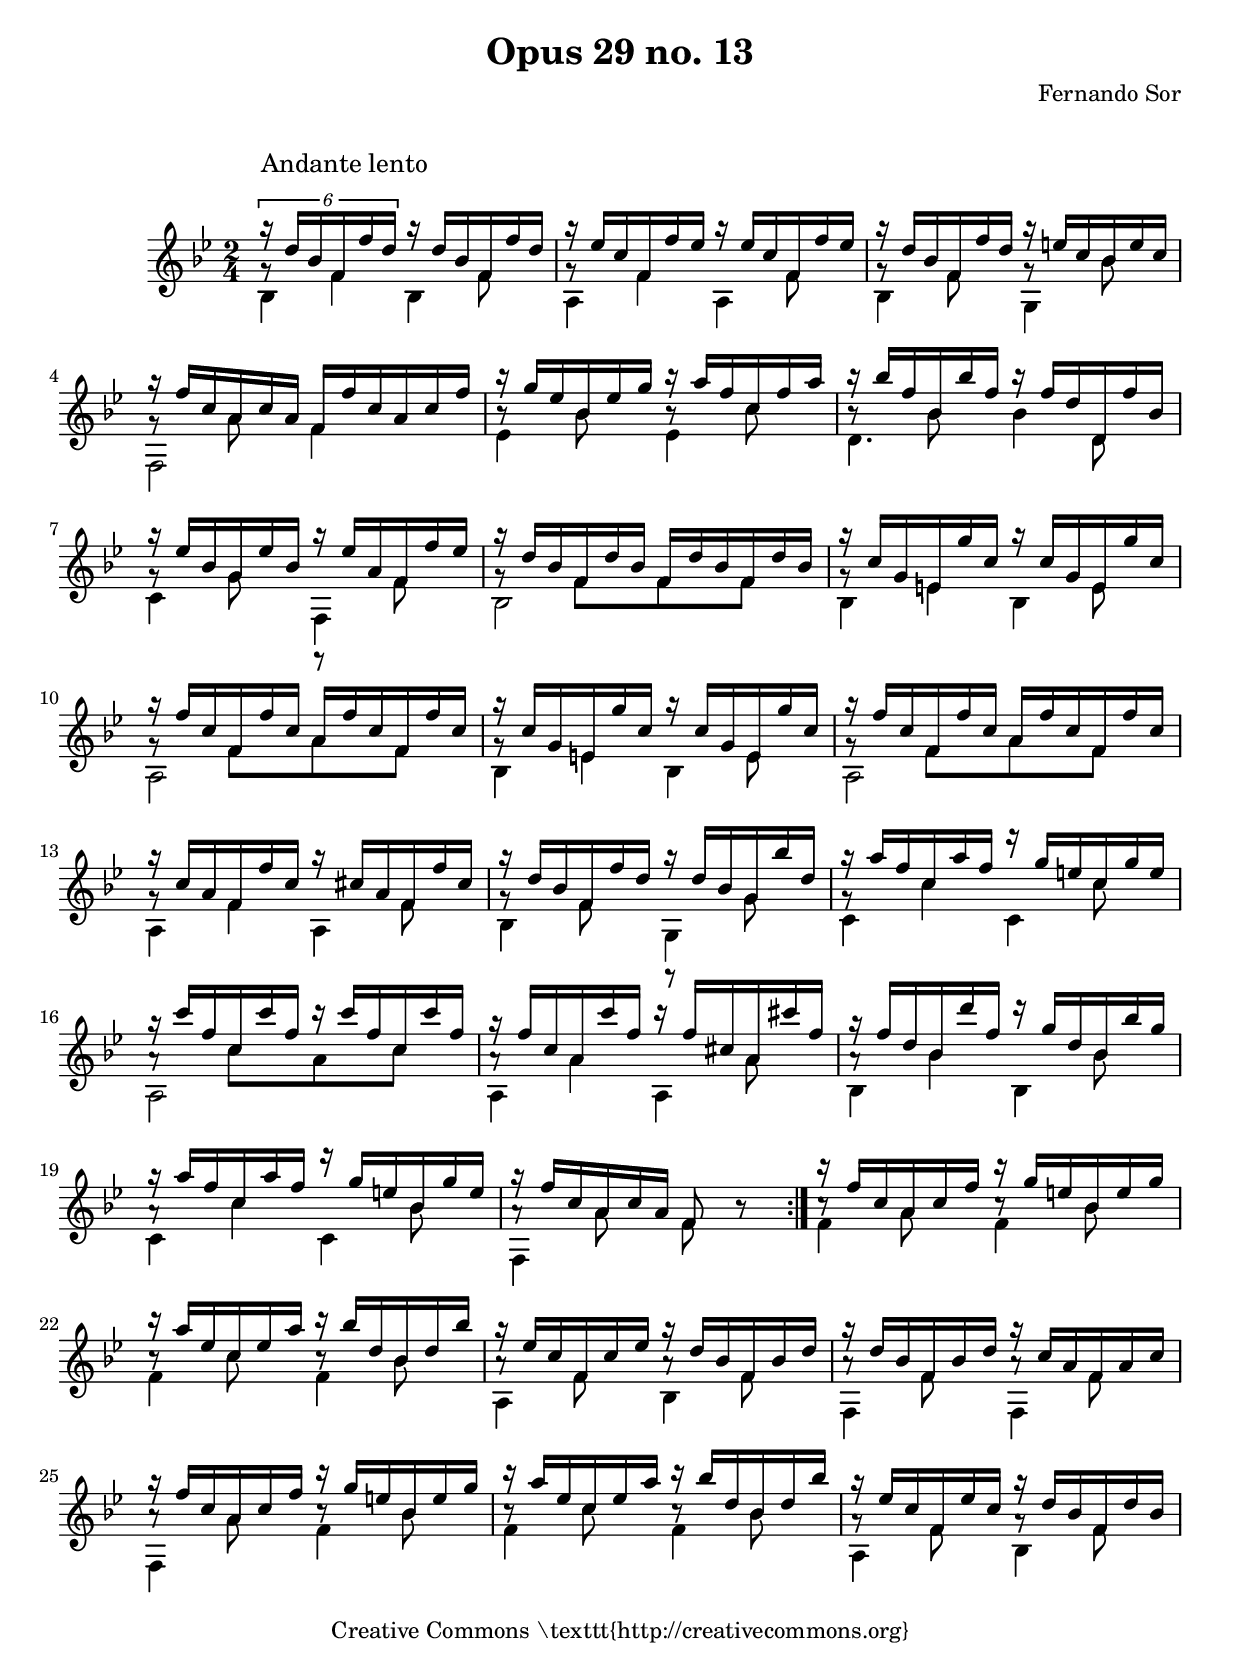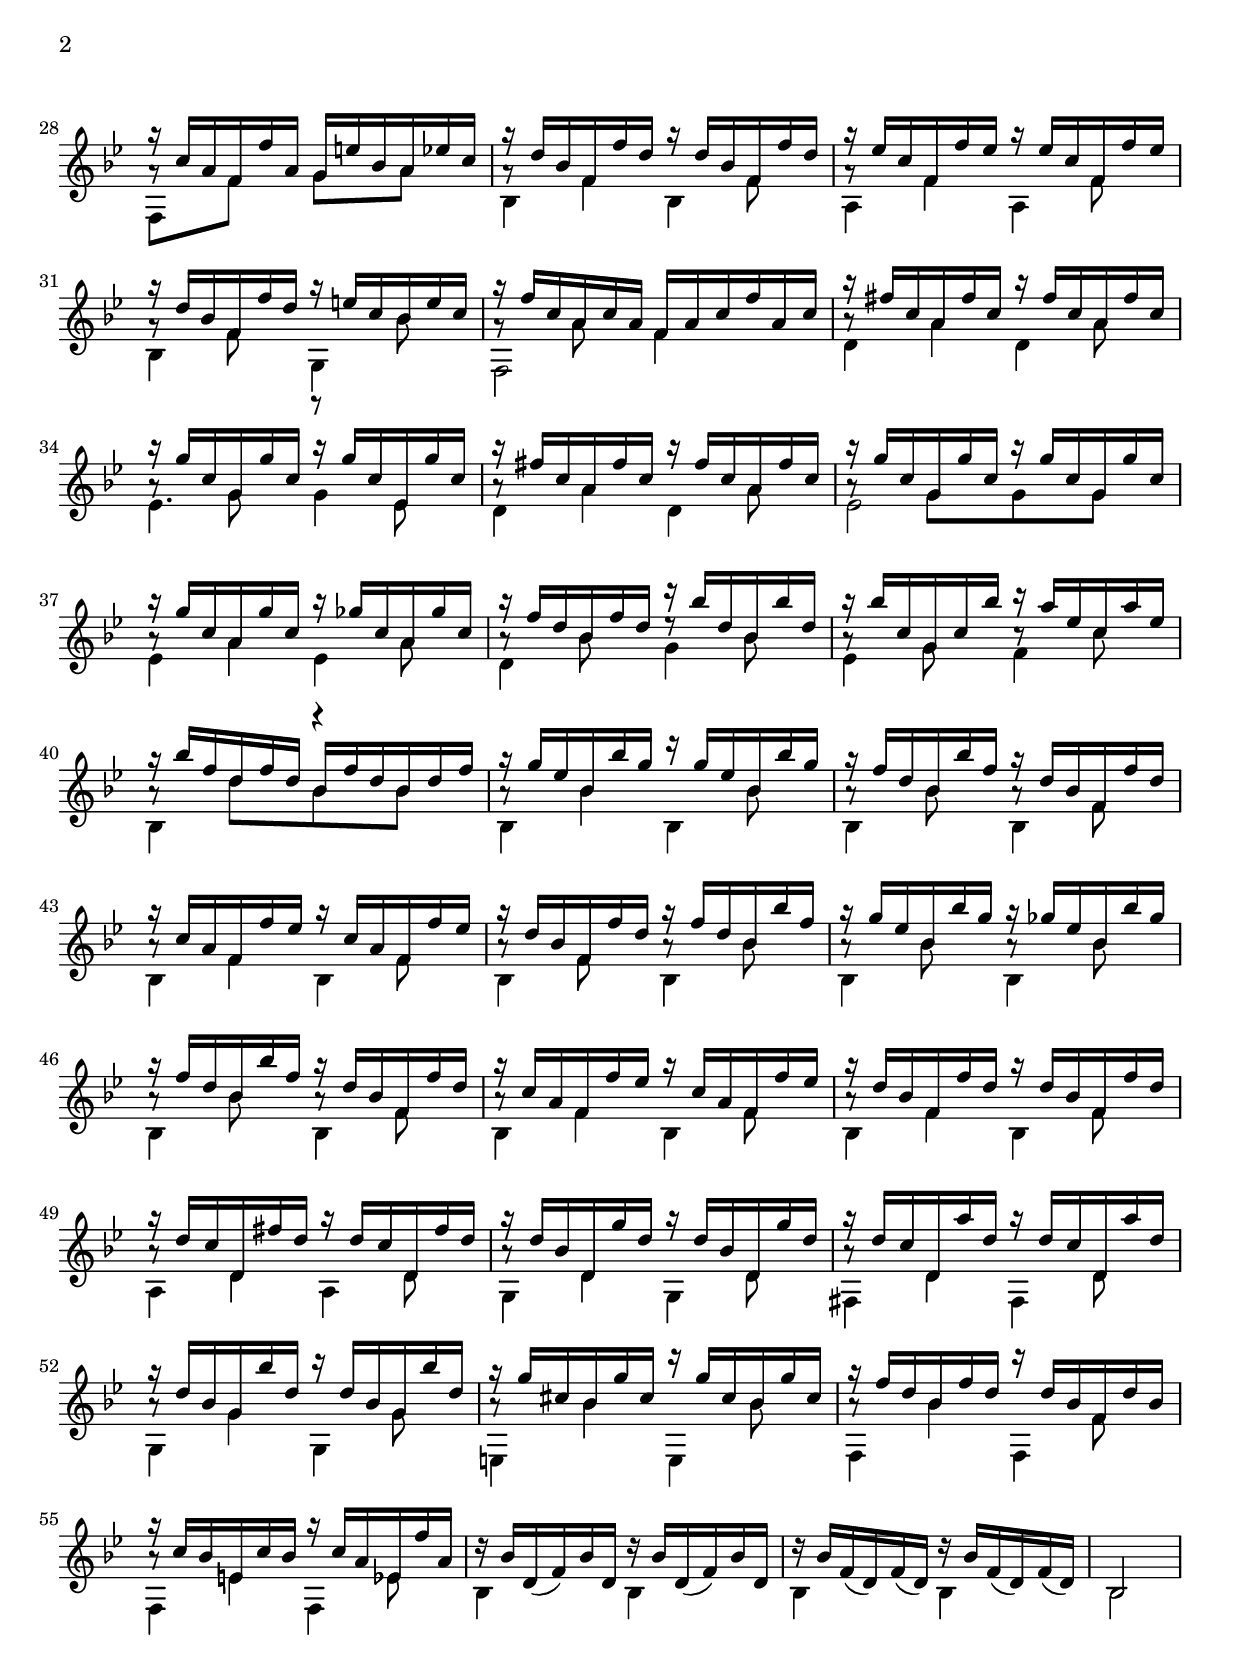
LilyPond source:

\version "2.19.15"

\header {
  title = "Opus 29 no. 13"
%  subtitle = ""
%  subsubtitle = " "
  composer = "Fernando Sor"
%  opus = "Opus 29"
%  piece = ""
%  instrument = "Guitar"
%  arranger = "Arranger"
%  poet = "Poet"
%  texttranslator = "Translator"
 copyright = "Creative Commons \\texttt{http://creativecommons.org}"
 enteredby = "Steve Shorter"
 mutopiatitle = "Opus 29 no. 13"
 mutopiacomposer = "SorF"
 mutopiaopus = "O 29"
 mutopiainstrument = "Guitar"
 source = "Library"
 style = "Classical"
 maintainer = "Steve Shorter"
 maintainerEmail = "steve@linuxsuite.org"
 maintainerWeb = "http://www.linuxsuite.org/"
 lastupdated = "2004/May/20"
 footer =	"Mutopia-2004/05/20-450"
}

\paper {
  top-margin = 6\mm                              %-minimum top-margin: 8mm
  top-markup-spacing.basic-distance = #5         %-dist. from bottom of top margin to the first markup/title
  markup-system-spacing #'padding = #5
  markup-markup-spacing #'padding = #1.2
  markup-system-spacing.basic-distance = #6      %-dist. from header/title to first system
  top-system-spacing.basic-distance = #12        %-dist. from top margin to system in pages with no titles
  last-bottom-spacing.basic-distance = #11       %-pads music from copyright block
  bottom-margin = 10\mm
}


one = \relative c'' {
	\voiceOne
	\stemUp
	\override Slur.direction = #-1
%
	\override Rest.extra-offset = #'(0 . 1.0)
	\tuplet 6/4 {r16^\markup {"" \raise #6.0 \large {Andante lento}}
	 d bes f f' d}
	\omit TupletNumber \omit TupletBracket
	\tuplet 6/4 {r16 d bes f f' d} |
	\tuplet 6/4 {r16 ees c f, f' ees}	\tuplet 6/4 {r16 ees c f, f' ees} |
	\tuplet 6/4 {r16 d bes f f' d}		\tuplet 6/4 {r16 e c bes e c} |
	\tuplet 6/4 {r16 f c a c a}		\tuplet 6/4 {f16 f' c a c f} |
	\tuplet 6/4 {g16\rest g ees bes ees g}	\tuplet 6/4 {g16\rest a f c f a} |
	\tuplet 6/4 {g16\rest bes f bes, bes' f}	\tuplet 6/4 {g16\rest f d d, f' bes,} |
	\tuplet 6/4 {r16 ees bes g ees' bes}	\tuplet 6/4 {r16 ees a, f f' ees} |
	\tuplet 6/4 {r16 d bes f d' bes}		\tuplet 6/4 {f16 d' bes f d' bes} |
% 9
	\tuplet 6/4 {r16 c g e g' c,}		\tuplet 6/4 {r16 c g e g' c,} |
	\tuplet 6/4 {r16 f c f, f' c}		\tuplet 6/4 {a16 f' c f, f' c} |
	\tuplet 6/4 {r16 c g e g' c,}		\tuplet 6/4 {r16 c g e g' c,} |
	\tuplet 6/4 {r16 f c f, f' c}		\tuplet 6/4 {a16 f' c f, f' c} |
	\tuplet 6/4 {r16 c a f f' c}		\tuplet 6/4 {r16 cis a f f' cis} |
	\tuplet 6/4 {r16 d bes f f' d}		\tuplet 6/4 {r16 d bes g bes' d,} |
	\tuplet 6/4 {r16 a' f c a' f}		\tuplet 6/4 {r16 g e c g' e} |
	\tuplet 6/4 {r16 c' f, c c' f,}		\tuplet 6/4 {r16 c' f, c c' f,} |
%  17
	\tuplet 6/4 {r16 f c a c' f,}		\tuplet 6/4 {r16 f cis a cis' f,} |
	\tuplet 6/4 {r16 f d bes d' f,}		\tuplet 6/4 {r16 g d bes bes' g} |
	\tuplet 6/4 {r16 a f c a' f}		\tuplet 6/4 {r16 g e bes g' e} |
	\tuplet 6/4 {r16 f c a c a}	f8 s8 \bar ":|."
%
% 21
	\tuplet 6/4 {a'16\rest f c a c f}	\tuplet 6/4 {a16\rest g e bes e g} |
	\tuplet 6/4 {a16\rest a ees c ees a}	\tuplet 6/4 {a16\rest bes d, bes d bes'} |
	\tuplet 6/4 {r16 ees, c f, c' ees}	\tuplet 6/4 {r16 d bes f bes d} |
	\tuplet 6/4 {r16 d bes f bes d}		\tuplet 6/4 {r16 c a f a c} |
	\tuplet 6/4 {r16 f c a c f}		\tuplet 6/4 {a16\rest g e bes e g} |
	\tuplet 6/4 {a16\rest a ees c ees a}	\tuplet 6/4 {a16\rest bes d, bes d bes'} |
	\tuplet 6/4 {r16 ees, c f, ees' c}	\tuplet 6/4 {r16 d bes f d' bes} |
% 28
	\tuplet 6/4 {r16 c a f f' a, }		\tuplet 6/4 {g e' bes a ees' c} |
	\tuplet 6/4 {r16 d bes f f' d}		\tuplet 6/4 {r16 d bes f f' d} |
	\tuplet 6/4 {r16 ees c f, f' ees}	\tuplet 6/4 {r16 ees c f, f' ees} |
	\tuplet 6/4 {r16 d bes f f' d}		\tuplet 6/4 {r16 e c bes e c} |
	\tuplet 6/4 {r16 f c a c a}		\tuplet 6/4 {f16 a c f a, c} |
	\tuplet 6/4 {g'16\rest fis c a fis' c}	\tuplet 6/4 {g'16\rest fis c a fis' c} |
% 34
	\tuplet 6/4 {g'16\rest g c, g g' c,}	\tuplet 6/4 {g'16\rest g c, ees, g' c,} |
	\tuplet 6/4 {g'16\rest fis c a fis' c}	\tuplet 6/4 {g'16\rest fis c a fis' c} |
	\tuplet 6/4 {g'16\rest g c, g g' c,}	\tuplet 6/4 {g'16\rest g c, g g' c,} |
	\tuplet 6/4 {g'16\rest g c, a g' c,}	\tuplet 6/4 {g'16\rest ges c, a ges' c,} |
	\tuplet 6/4 {g'16\rest f d bes f' d}	\tuplet 6/4 {b'16\rest bes d, bes bes' d,} |
	\tuplet 6/4 {g16\rest bes c, g c bes'}	\tuplet 6/4 {a16\rest a ees c a' ees} |
	\tuplet 6/4 {r16 bes' f d f d }		\tuplet 6/4 {bes f' d bes d f} |
% 41
	\tuplet 6/4 {r16 g ees bes bes' g} 	\tuplet 6/4 {r16 g ees bes bes' g} |
	\tuplet 6/4 {r16 f d bes bes' f}		\tuplet 6/4 {r16 d bes f f' d} |
	\tuplet 6/4 {r16 c a f f' ees}		\tuplet 6/4 {r16 c a f f' ees} |
	\tuplet 6/4 {r16 d bes f f' d}		\tuplet 6/4 {r16 f d bes bes' f} |
	\tuplet 6/4 {r16 g ees bes bes' g}	\tuplet 6/4 {r16 ges ees bes bes' ges} |
	\tuplet 6/4 {r16 f d bes bes' f}		\tuplet 6/4 {r16 d bes f f' d} |
% 47
	\tuplet 6/4 {r16 c a f  f' ees }		\tuplet 6/4 {r16 c a f  f' ees } |
	\tuplet 6/4 {r16 d bes f f' d}		\tuplet 6/4 {r16 d bes f f' d} |
	\tuplet 6/4 {r16 d c d, fis' d}		\tuplet 6/4 {r16 d c d, fis' d}	|
	\tuplet 6/4 {r16 d bes d, g' d}		\tuplet 6/4 {r16 d bes d, g' d} |
	\tuplet 6/4 {r16 d c d, a'' d,}		\tuplet 6/4 {r16 d c d, a'' d,}	|
	\tuplet 6/4 {r16 d bes g bes' d,}	\tuplet 6/4 {r16 d bes g bes' d,} |
% 53
	\tuplet 6/4 {r16 g cis, bes g' cis,}	\tuplet 6/4 {r16 g' cis, bes g' cis,} |
	\tuplet 6/4 {r16 f d bes f' d}		\tuplet 6/4 {r16 d bes f d' bes} |
	\tuplet 6/4 {r16 c bes e, c' bes}	\tuplet 6/4 {r16 c a ees f' a,} |
	\override Rest.extra-offset = #'(0 . -1.0)
	\tuplet 6/4 {r16 bes d,( f) bes d,}	\tuplet 6/4 {r16 bes' d,( f) bes d,} |
	\tuplet 6/4 {r16 bes' f( d) f( d)}	\tuplet 6/4 {r16 bes' f( d) f( d)} |
	bes2 |
}

two = \relative c' {
	\voiceTwo
	\stemDown
	\override Rest.extra-offset = #'(0 . 0.5)
	f8\rest f4 f8 |
	f8\rest f4 f8 |
	f8\rest f f\rest bes |
	f8\rest a f4 |
% 5
	\override Rest.extra-offset = #'(0 . 1.0)
	g8\rest bes g8\rest c8 |
	g8\rest bes8 bes4 |
	\override Rest.extra-offset = #'(0 . 0.5)
	f8\rest g r f |
	f8\rest f[ f f] |
% 9
	f8\rest e4 e8 |
	f8\rest f[ a f] |
	f8\rest e4 e8 |
	f8\rest f[ a f] |
	f8\rest f4 f8 |
% 14
	f8\rest f8 r8 g8 |
	f8\rest c'4 c8 |
	g8\rest c[ a c] |
	g8\rest a4 a8 |
	g8\rest bes4 bes8 |
	g8\rest c4 bes8 |
	g8\rest  a8 s8 a8\rest
% 21
	\override Rest.extra-offset = #'(0 . 0.75)
	a8\rest a a\rest bes |
	a8\rest c a\rest bes |
	g8\rest f g\rest f |
	g8\rest f g\rest f |
	g8\rest a a\rest bes |
	a8\rest c a\rest bes |
	f8\rest f f\rest f |
% 28
	f8\rest s g a |
	f8\rest f4 f8 |
	f8\rest f4 f8 |
	f8\rest f8 r bes8 |
	f8\rest a f4 |
	g8\rest a4 a8 |
% 34
	g8\rest g g4 |
	g8\rest a4 a8 |
	g8\rest g[ g g] |
	g8\rest a4 a8 |
	g8\rest bes c8\rest bes |
	g8\rest g a\rest c |
	g8\rest d'[ bes bes] |
% 41
	g8\rest bes4 bes8 |
	g8\rest bes g\rest f |
	g8\rest f4 f8 |
	g8\rest f g\rest bes |
	g8\rest bes g\rest bes |
	g8\rest bes g\rest f |
	g8\rest f4 f8 |
% 48
	g8\rest f4 f8 |
	g8\rest d4 d8 |
	g8\rest d4 d8 |
	g8\rest d4 d8 |
	g8\rest g4 g8 |
	g8\rest bes4 bes8 |
% 54
	g8\rest bes4 f8 |
	g8\rest e4 ees8 |
	s2 |
	s2 |
	s2 |
}

three =	\relative c' {
	\voiceThree
	\stemDown
	bes4 bes |
	a4 a |
	bes4 g |
	f2 |
% 5
	ees'4 ees |
	d4. d8|
	c4 f,4 |
	bes2 |
	bes4 bes |
	a2 |
	bes4 bes |
	a2 |
% 13
	a4 a |
	bes4 g |
	c4 c |
	a2 |
	a4 a |
	bes4 bes |
	c4 c |
	f,4 f'8 s8
% 21
	f4 f |
	f4 f |
	a,4 bes |
	f4 f |
	f4 f' |
	f4 f |
	a,4 bes |
	f8 f'8 s4 |
% 29
	bes,4 bes |
	a4 a |
	bes4 g |
	f2 |
	d'4 d |
	ees4. ees8 |
	d4 d |
	ees2 |
	ees4 ees |
	d4 g |
% 39
	ees4 f |
	bes,4 r |
	bes4 bes |
	bes4 bes |
	bes4 bes |
	bes4 bes |
	bes4 bes |
	bes4 bes |
	bes4 bes |
	bes4 bes |
% 49
	a4 a |
	g4 g |
	fis4 fis |
	g4 g |
	e4 e |
	f4 f |
	f4 f |
	bes4 bes |
	bes4 bes |
	bes2 |
}


\score {
  {
    \new Staff \with {
      midiInstrument = #"acoustic guitar (nylon)"
      } <<
      \time 2/4 \key bes\major \clef treble
      \new Voice = "one" \one
      \new Voice = "two" \two
      \new Voice = "three" \three
    >>
  }
  \layout {}
  \midi {
    \tempo 4 = 30
  }
}
